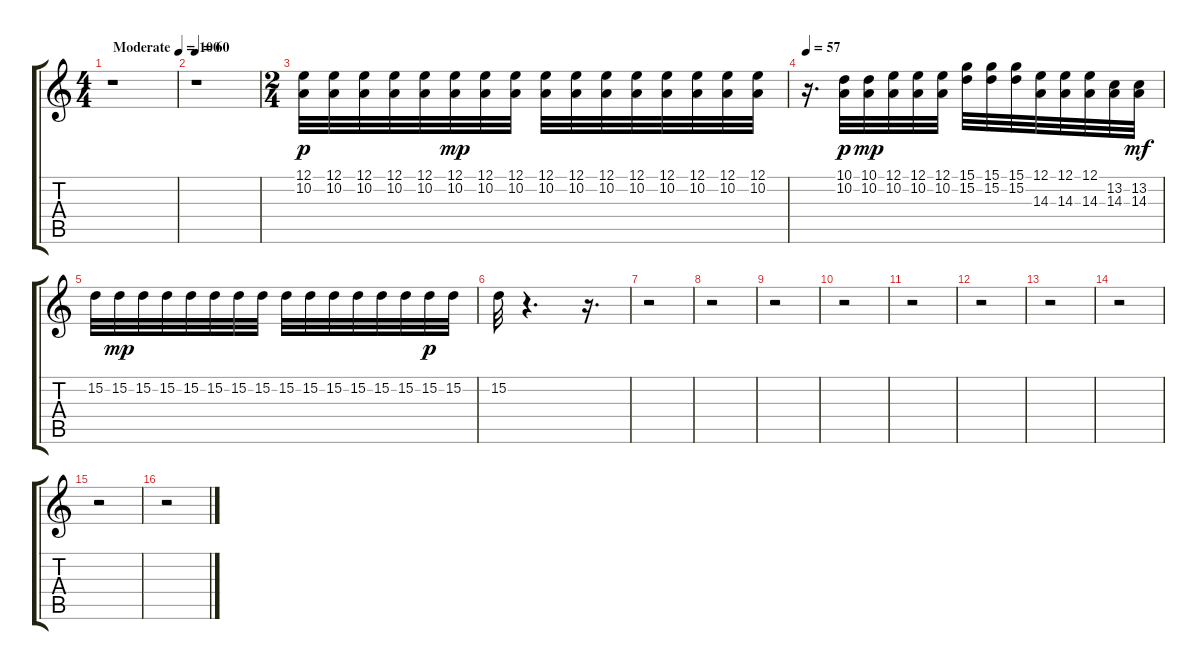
\track "" {instrument orchestralharp}
\staff {score tabs}
\tuning (E4 B3 G3 D3 A2 E2) {hide}
\ts (4 4)
\tempo (100 "Moderate")
\clef g2
\ks c
r.1{dy p instrument orchestralharp} |
\tempo 60
r.1 |
\ts (2 4)
(12.1 10.2).32 (12.1 10.2).32 (12.1 10.2).32 (12.1 10.2).32 (12.1 10.2).32 (12.1 10.2).32{dy mp} (12.1 10.2).32 (12.1 10.2).32 (12.1 10.2).32 (12.1 10.2).32 (12.1 10.2).32 (12.1 10.2).32 (12.1 10.2).32 (12.1 10.2).32 (12.1 10.2).32 (12.1 10.2).32 |
\tempo 57
r.16{d} (10.1 10.2).32{dy p} (10.1 10.2).32{dy mp} (12.1 10.2).32 (12.1 10.2).32 (12.1 10.2).32 (15.1 15.2).32 (15.1 15.2).32 (15.1 15.2).32 (12.1 14.3).32 (12.1 14.3).32 (12.1 14.3).32 (13.2 14.3).32 (13.2 14.3).32{dy mf} |
15.2.32 15.2.32{dy mp} 15.2.32 15.2.32 15.2.32 15.2.32 15.2.32 15.2.32 15.2.32 15.2.32 15.2.32 15.2.32 15.2.32 15.2.32 15.2.32{dy p} 15.2.32 |
15.2.32 r.4{d} r.16{d} |
r.2 |
r.2 |
r.2 |
r.2 |
r.2 |
r.2 |
r.2 |
r.2 |
r.2 |
r.2
